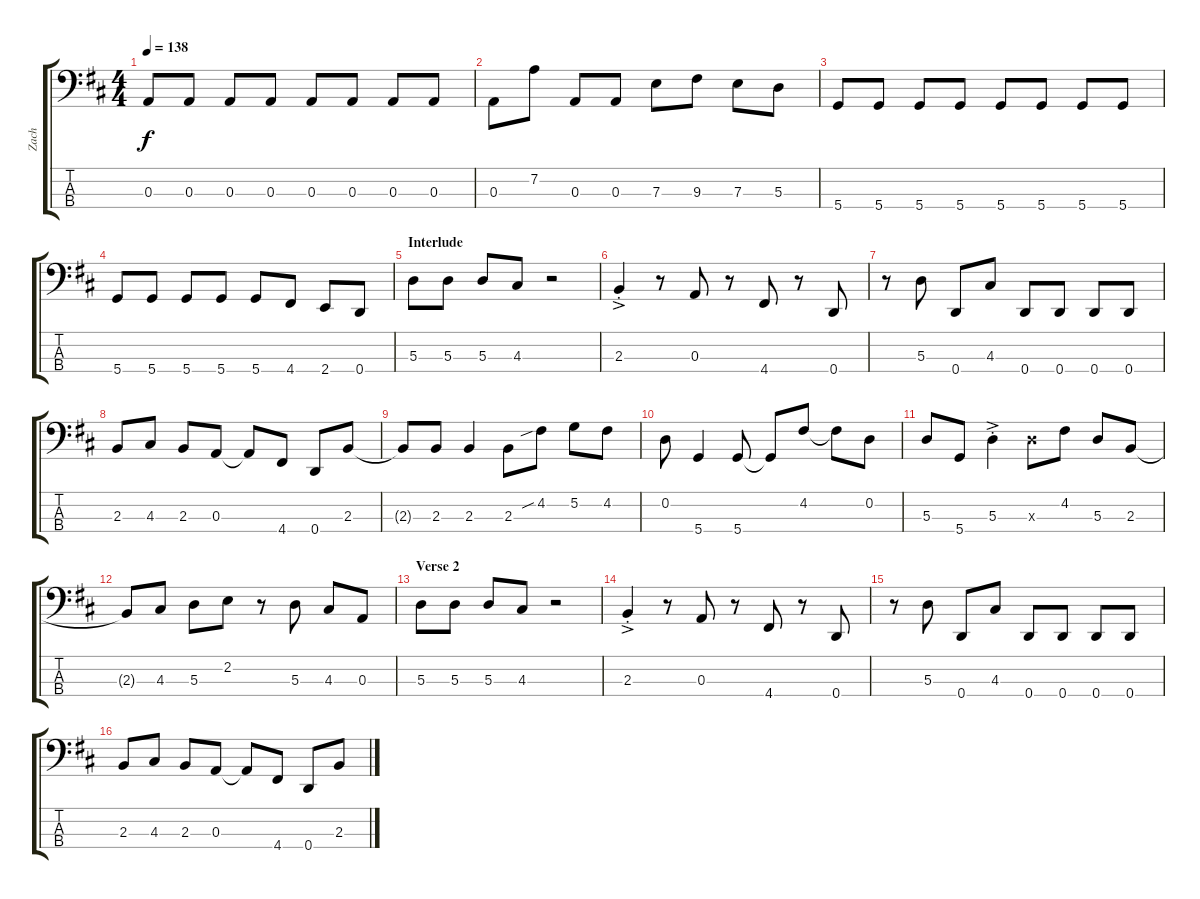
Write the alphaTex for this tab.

\track ("Zach" "Zach") {instrument electricbassfinger}
\staff {score tabs}
\tuning (G2 D2 A1 D1) {hide}
\ts (4 4)
\tempo 138
\clef f4
\ks d
0.3.8{dy f} 0.3.8 0.3.8 0.3.8 0.3.8 0.3.8 0.3.8 0.3.8 |
0.3.8 7.2.8 0.3.8 0.3.8 7.3.8 9.3.8 7.3.8 5.3.8 |
5.4.8 5.4.8 5.4.8 5.4.8 5.4.8 5.4.8 5.4.8 5.4.8 |
5.4.8 5.4.8 5.4.8 5.4.8 5.4.8 4.4.8 2.4.8 0.4.8 |
\section ("" "Interlude")
5.3.8 5.3.8 5.3.8 4.3.8 r.2 |
2.3{ac st}.4 r.8 0.3.8 r.8 4.4.8 r.8 0.4.8 |
r.8 5.3.8 0.4.8 4.3.8 0.4.8 0.4.8 0.4.8 0.4.8 |
2.3.8 4.3.8 2.3.8 0.3.8 0.3{t}.8 4.4.8 0.4.8 2.3.8 |
2.3{t}.8 2.3.8 2.3.4 2.3.8 4.2{sib}.8 5.2.8 4.2.8 |
0.2.8 5.4.4 5.4.8 5.4{t}.8 4.2.8 4.2{t}.8 0.2.8 |
5.3.8 5.4.8 5.3{ac st}.4 5.3{x}.8 4.2.8 5.3.8 2.3.8 |
2.3{t}.8 4.3.8 5.3.8 2.2.8 r.8 5.3.8 4.3.8 0.3.8 |
\section ("" "Verse 2")
5.3.8 5.3.8 5.3.8 4.3.8 r.2 |
2.3{ac st}.4 r.8 0.3.8 r.8 4.4.8 r.8 0.4.8 |
r.8 5.3.8 0.4.8 4.3.8 0.4.8 0.4.8 0.4.8 0.4.8 |
2.3.8 4.3.8 2.3.8 0.3.8 0.3{t}.8 4.4.8 0.4.8 2.3.8
